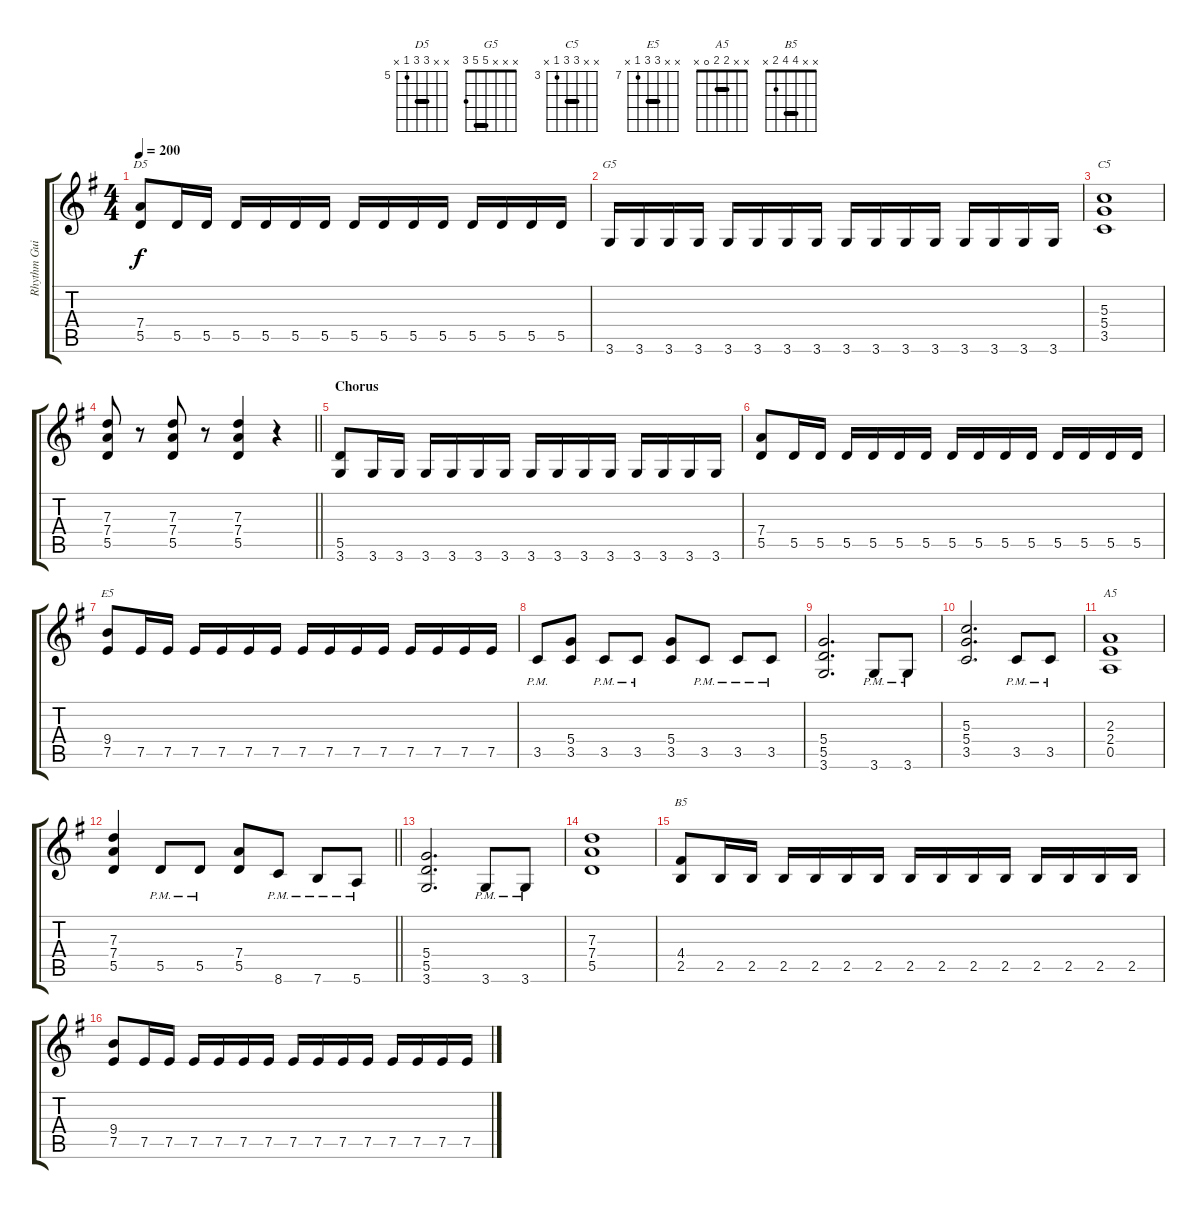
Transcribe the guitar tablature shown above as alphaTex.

\track ("Rhythm Guitar B" "Rhythm Gui") {instrument distortionguitar}
\staff {score tabs}
\tuning (E4 B3 G3 D3 A2 E2) {hide}
\chord ("D5" x x 7 7 5 x) {firstfret 5 barre 7}
\chord ("G5" x x x 5 5 3) {barre 5}
\chord ("C5" x x 5 5 3 x) {firstfret 3 barre 5}
\chord ("E5" x x 9 9 7 x) {firstfret 7 barre 9}
\chord ("A5" x x 2 2 0 x) {barre 2}
\chord ("B5" x x 4 4 2 x) {barre 4}
\ts (4 4)
\tempo 200
\clef g2
\ks g
(7.4 5.5).8{ch "D5" dy f} 5.5.16 5.5.16 5.5.16 5.5.16 5.5.16 5.5.16 5.5.16 5.5.16 5.5.16 5.5.16 5.5.16 5.5.16 5.5.16 5.5.16 |
3.6.16{ch "G5"} 3.6.16 3.6.16 3.6.16 3.6.16 3.6.16 3.6.16 3.6.16 3.6.16 3.6.16 3.6.16 3.6.16 3.6.16 3.6.16 3.6.16 3.6.16 |
(5.3 5.4 3.5).1{ch "C5"} |
\barLineRight lightlight
(7.3 7.4 5.5).8 r.8 (7.3 7.4 5.5).8 r.8 (7.3 7.4 5.5).4 r.4 |
\section ("" "Chorus")
(5.5 3.6).8 3.6.16 3.6.16 3.6.16 3.6.16 3.6.16 3.6.16 3.6.16 3.6.16 3.6.16 3.6.16 3.6.16 3.6.16 3.6.16 3.6.16 |
(7.4 5.5).8 5.5.16 5.5.16 5.5.16 5.5.16 5.5.16 5.5.16 5.5.16 5.5.16 5.5.16 5.5.16 5.5.16 5.5.16 5.5.16 5.5.16 |
(9.4 7.5).8{ch "E5"} 7.5.16 7.5.16 7.5.16 7.5.16 7.5.16 7.5.16 7.5.16 7.5.16 7.5.16 7.5.16 7.5.16 7.5.16 7.5.16 7.5.16 |
3.5{pm}.8 (5.4 3.5).8 3.5{pm}.8 3.5{pm}.8 (5.4 3.5).8 3.5{pm}.8 3.5{pm}.8 3.5{pm}.8 |
(5.4 5.5 3.6).2{d} 3.6{pm}.8 3.6{pm}.8 |
(5.3 5.4 3.5).2{d} 3.5{pm}.8 3.5{pm}.8 |
(2.3 2.4 0.5).1{ch "A5"} |
\barLineRight lightlight
(7.3 7.4 5.5).4 5.5{pm}.8 5.5{pm}.8 (7.4 5.5).8 8.6{pm}.8 7.6{pm}.8 5.6{pm}.8 |
\section ("" "")
(5.4 5.5 3.6).2{d} 3.6{pm}.8 3.6{pm}.8 |
(7.3 7.4 5.5).1 |
(4.4 2.5).8{ch "B5"} 2.5.16 2.5.16 2.5.16 2.5.16 2.5.16 2.5.16 2.5.16 2.5.16 2.5.16 2.5.16 2.5.16 2.5.16 2.5.16 2.5.16 |
(9.4 7.5).8 7.5.16 7.5.16 7.5.16 7.5.16 7.5.16 7.5.16 7.5.16 7.5.16 7.5.16 7.5.16 7.5.16 7.5.16 7.5.16 7.5.16
